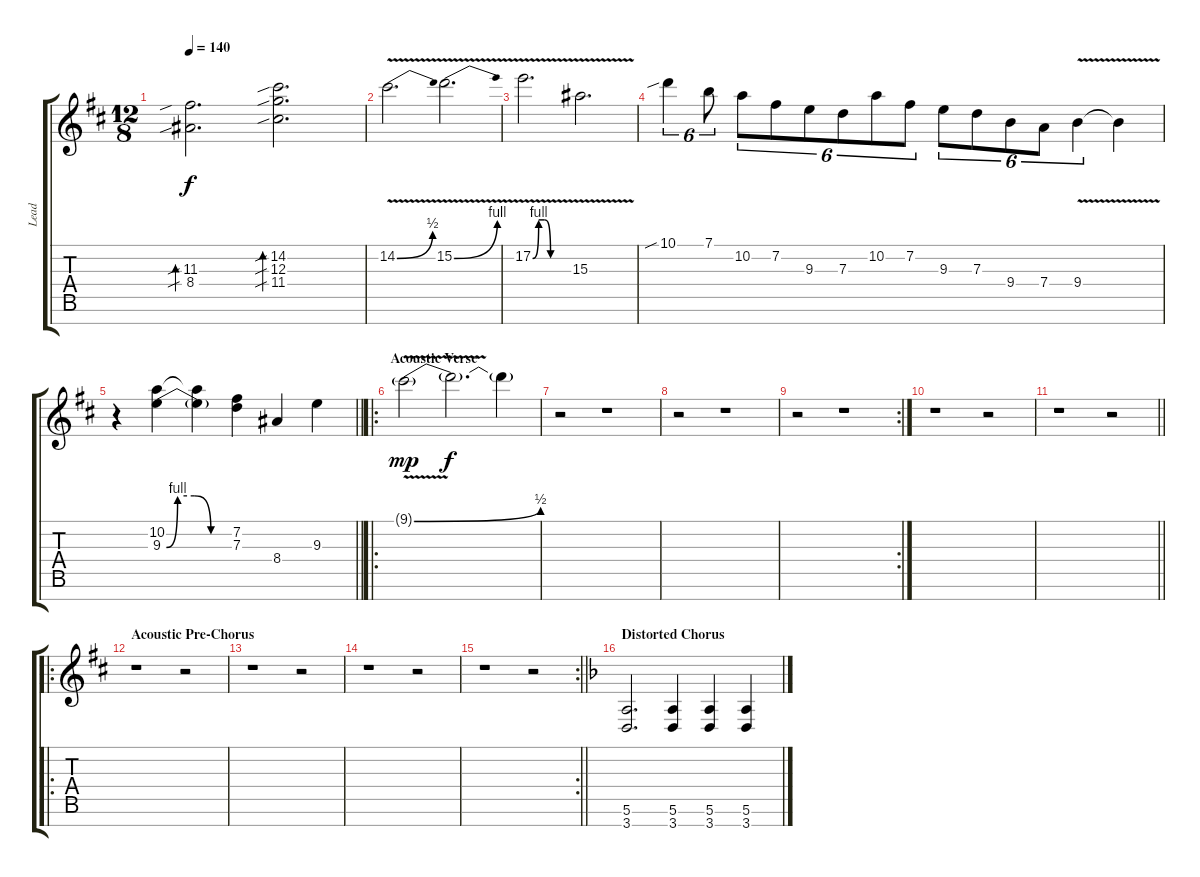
\track ("Lead" "Lead") {instrument distortionguitar}
\staff {score tabs}
\tuning (E4 B3 G3 D3 A2 E2 B1) {hide}
\ts (12 8)
\tempo 140
\clef g2
\ks d
(11.3{sib} 8.4{sib}).2{d bd 30 dy f} (14.2{sib} 12.3{sib} 11.4{sib}).2{d bd 30} |
14.2{be (bend 0 0 60 2) v}.2{d} 15.2{be (bend 0 0 60 4) v}.2{d} |
17.2{be (custom 0 0 10 4 20 4 30 0 60 0) v}.2{d} 15.3{v}.2{d} |
10.1{sib}.4{tu (6 4)} 7.1.8{tu (6 4)} 10.2.8{tu (6 4)} 7.2.8{tu (6 4)} 9.3.8{tu (6 4)} 7.3.8{tu (6 4)} 10.2.8{tu (6 4)} 7.2.8{tu (6 4)} 9.3.8{tu (6 4)} 7.3.8{tu (6 4)} 9.4.8{tu (6 4)} 7.4.8{tu (6 4)} 9.4{v}.4{tu (6 4)} 9.4{v t}.4 |
\barLineRight lightlight
r.4 (10.2 9.3{be (custom 0 0 10 4 25 4 40 0 60 0)}).4 (10.2{t} 9.3{t}).4 (7.2 7.3).4 8.4.4 9.3.4 |
\ro
\section ("" "Acoustic Verse")
9.1{be (bend 0 0 60 2) v g}.2{dy mp} 9.1{t}.2{d dy f} 9.1{t}.4 |
r.2 r.1 |
r.2 r.1 |
\rc 2
r.2 r.1 |
r.1 r.2 |
\barLineRight lightlight
r.1 r.2 |
\ro
\section ("" "Acoustic Pre-Chorus")
r.1 r.2 |
r.1 r.2 |
r.1 r.2 |
\rc 2
\barLineRight lightlight
r.1 r.2 |
\section ("" "Distorted Chorus")
\ks f
(5.6 3.7).2{d} (5.6 3.7).4 (5.6 3.7).4 (5.6 3.7).4
